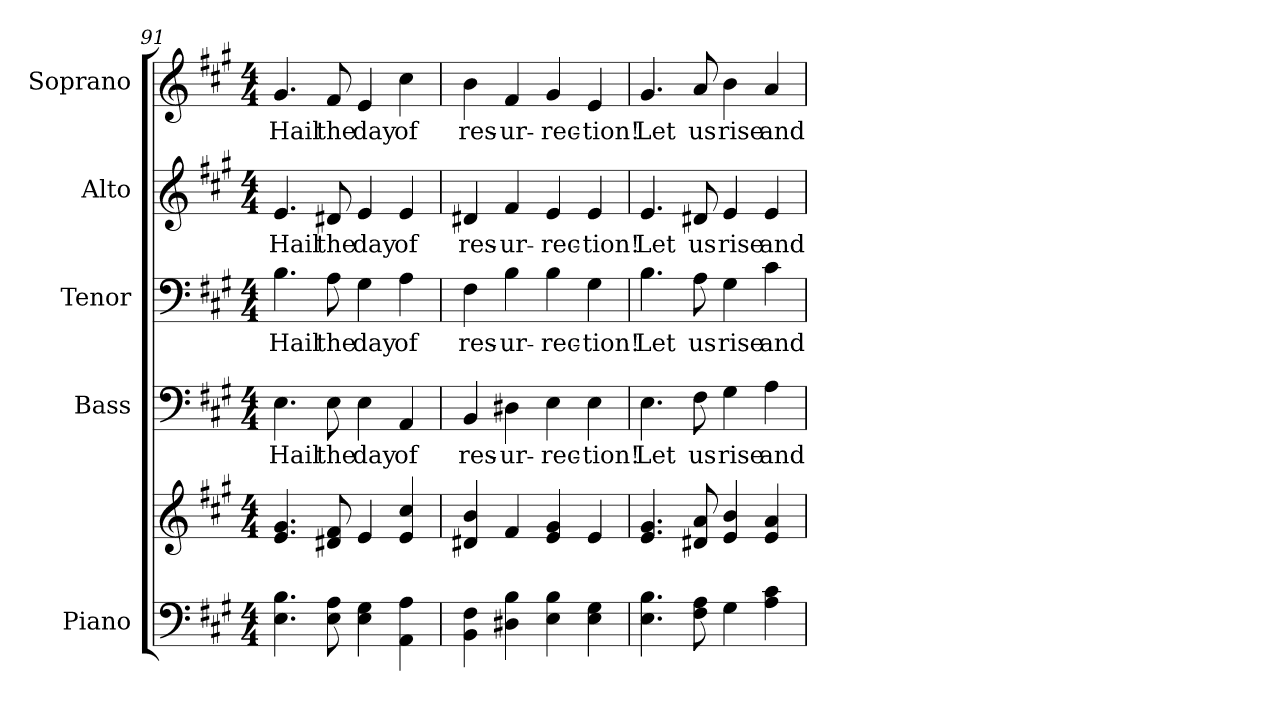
**kern	**kern	**kern	**text	**kern	**text	**kern	**text	**kern	**text
*part5	*part5	*part4	*part4	*part3	*part3	*part2	*part2	*part1	*part1
*staff6	*staff5	*staff4	*staff4	*staff3	*staff3	*staff2	*staff2	*staff1	*staff1
*I"Piano	*	*I"Bass	*	*I"Tenor	*	*I"Alto	*	*I"Soprano	*
*I'Pno.	*	*I'B.	*	*I'T.	*	*I'A.	*	*I'S.	*
!!LO:PB:g=z
*clefF4	*clefG2	*clefF4	*	*clefF4	*	*clefG2	*	*clefG2	*
*k[f#c#g#]	*k[f#c#g#]	*k[f#c#g#]	*	*k[f#c#g#]	*	*k[f#c#g#]	*	*k[f#c#g#]	*
*A:	*A:	*A:	*	*A:	*	*A:	*	*A:	*
*M4/4	*M4/4	*M4/4	*	*M4/4	*	*M4/4	*	*M4/4	*
=91	=91	=91	=91	=91	=91	=91	=91	=91	=91
!	!	!	!LO:LY:b:color=#000000	!	!	!	!	!	!
!	!	!	!	!	!LO:LY:b:color=#000000	!	!	!	!
!	!	!	!	!	!	!	!LO:LY:b:color=#000000	!	!
!	!	!	!	!	!	!	!	!	!LO:LY:b:color=#000000
4.Ei\ 4.Bi	4.ei/ 4.g#i	4.Ei\	Hail	4.Bi\	Hail	4.ei/	Hail	4.g#i/	Hail
!	!	!	!LO:LY:b:color=#000000	!	!	!	!	!	!
!	!	!	!	!	!LO:LY:b:color=#000000	!	!	!	!
!	!	!	!	!	!	!	!LO:LY:b:color=#000000	!	!
!	!	!	!	!	!	!	!	!	!LO:LY:b:color=#000000
8Ei\ 8Ai	8d#Xi/ 8f#i	8Ei\	the	8Ai\	the	8d#Xi/	the	8f#i/	the
!	!	!	!LO:LY:b:color=#000000	!	!	!	!	!	!
!	!	!	!	!	!LO:LY:b:color=#000000	!	!	!	!
!	!	!	!	!	!	!	!LO:LY:b:color=#000000	!	!
!	!	!	!	!	!	!	!	!	!LO:LY:b:color=#000000
4Ei\ 4G#i	4ei/	4Ei\	day	4G#i\	day	4ei/	day	4ei/	day
!	!	!	!LO:LY:b:color=#000000	!	!	!	!	!	!
!	!	!	!	!	!LO:LY:b:color=#000000	!	!	!	!
!	!	!	!	!	!	!	!LO:LY:b:color=#000000	!	!
!	!	!	!	!	!	!	!	!	!LO:LY:b:color=#000000
4AAi\ 4Ai	4ei/ 4cc#i	4AAi/	of	4Ai\	of	4ei/	of	4cc#i\	of
=92	=92	=92	=92	=92	=92	=92	=92	=92	=92
!	!	!	!LO:LY:b:color=#000000	!	!	!	!	!	!
!	!	!	!	!	!LO:LY:b:color=#000000	!	!	!	!
!	!	!	!	!	!	!	!LO:LY:b:color=#000000	!	!
!	!	!	!	!	!	!	!	!	!LO:LY:b:color=#000000
4BBi\ 4F#i	4d#Xi/ 4bi	4BBi/	res-	4F#i\	res-	4d#Xi/	res-	4bi\	res-
!	!	!	!LO:LY:b:color=#000000	!	!	!	!	!	!
!	!	!	!	!	!LO:LY:b:color=#000000	!	!	!	!
!	!	!	!	!	!	!	!LO:LY:b:color=#000000	!	!
!	!	!	!	!	!	!	!	!	!LO:LY:b:color=#000000
4D#Xi\ 4Bi	4f#i/	4D#Xi\	-ur-	4Bi\	-ur-	4f#i/	-ur-	4f#i/	-ur-
!	!	!	!LO:LY:b:color=#000000	!	!	!	!	!	!
!	!	!	!	!	!LO:LY:b:color=#000000	!	!	!	!
!	!	!	!	!	!	!	!LO:LY:b:color=#000000	!	!
!	!	!	!	!	!	!	!	!	!LO:LY:b:color=#000000
4Ei\ 4Bi	4ei/ 4g#i	4Ei\	-rec-	4Bi\	-rec-	4ei/	-rec-	4g#i/	-rec-
!	!	!	!LO:LY:b:color=#000000	!	!	!	!	!	!
!	!	!	!	!	!LO:LY:b:color=#000000	!	!	!	!
!	!	!	!	!	!	!	!LO:LY:b:color=#000000	!	!
!	!	!	!	!	!	!	!	!	!LO:LY:b:color=#000000
4Ei\ 4G#i	4ei/	4Ei\	-tion!	4G#i\	-tion!	4ei/	-tion!	4ei/	-tion!
!!LO:PB:g=z
=93	=93	=93	=93	=93	=93	=93	=93	=93	=93
!	!	!	!LO:LY:b:color=#000000	!	!	!	!	!	!
!	!	!	!	!	!LO:LY:b:color=#000000	!	!	!	!
!	!	!	!	!	!	!	!LO:LY:b:color=#000000	!	!
!	!	!	!	!	!	!	!	!	!LO:LY:b:color=#000000
4.Ei\ 4.Bi	4.ei/ 4.g#i	4.Ei\	Let	4.Bi\	Let	4.ei/	Let	4.g#i/	Let
!	!	!	!LO:LY:b:color=#000000	!	!	!	!	!	!
!	!	!	!	!	!LO:LY:b:color=#000000	!	!	!	!
!	!	!	!	!	!	!	!LO:LY:b:color=#000000	!	!
!	!	!	!	!	!	!	!	!	!LO:LY:b:color=#000000
8F#i\ 8Ai	8d#Xi/ 8ai	8F#i\	us	8Ai\	us	8d#Xi/	us	8ai/	us
!	!	!	!LO:LY:b:color=#000000	!	!	!	!	!	!
!	!	!	!	!	!LO:LY:b:color=#000000	!	!	!	!
!	!	!	!	!	!	!	!LO:LY:b:color=#000000	!	!
!	!	!	!	!	!	!	!	!	!LO:LY:b:color=#000000
4G#i\	4ei/ 4bi	4G#i\	rise	4G#i\	rise	4ei/	rise	4bi\	rise
!	!	!	!LO:LY:b:color=#000000	!	!	!	!	!	!
!	!	!	!	!	!LO:LY:b:color=#000000	!	!	!	!
!	!	!	!	!	!	!	!LO:LY:b:color=#000000	!	!
!	!	!	!	!	!	!	!	!	!LO:LY:b:color=#000000
4Ai\ 4c#i	4ei/ 4ai	4Ai\	and	4c#i\	and	4ei/	and	4ai/	and
=	=	=	=	=	=	=	=	=	=
*-	*-	*-	*-	*-	*-	*-	*-	*-	*-
